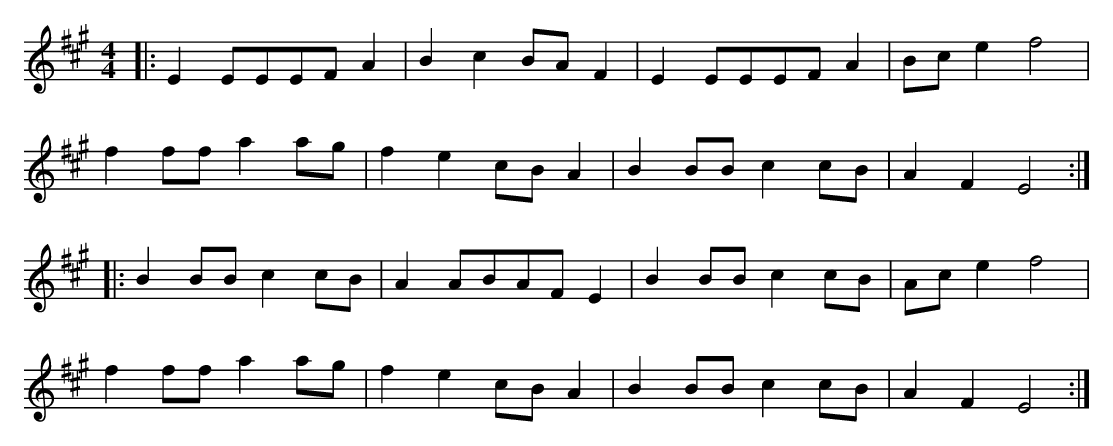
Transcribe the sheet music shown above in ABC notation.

X:1
M:4/4
K:A
|:E2 EEEF A2|B2 c2 BA F2|E2 EEEF A2|Bc e2 f4|
f2 ff a2 ag|f2 e2 cB A2|B2 BB c2 cB|A2 F2 E4:|
|:B2 BB c2 cB|A2 ABAF E2|B2 BB c2 cB|Ac e2 f4|
f2 ff a2 ag|f2 e2 cB A2|B2 BB c2 cB|A2 F2 E4:|
